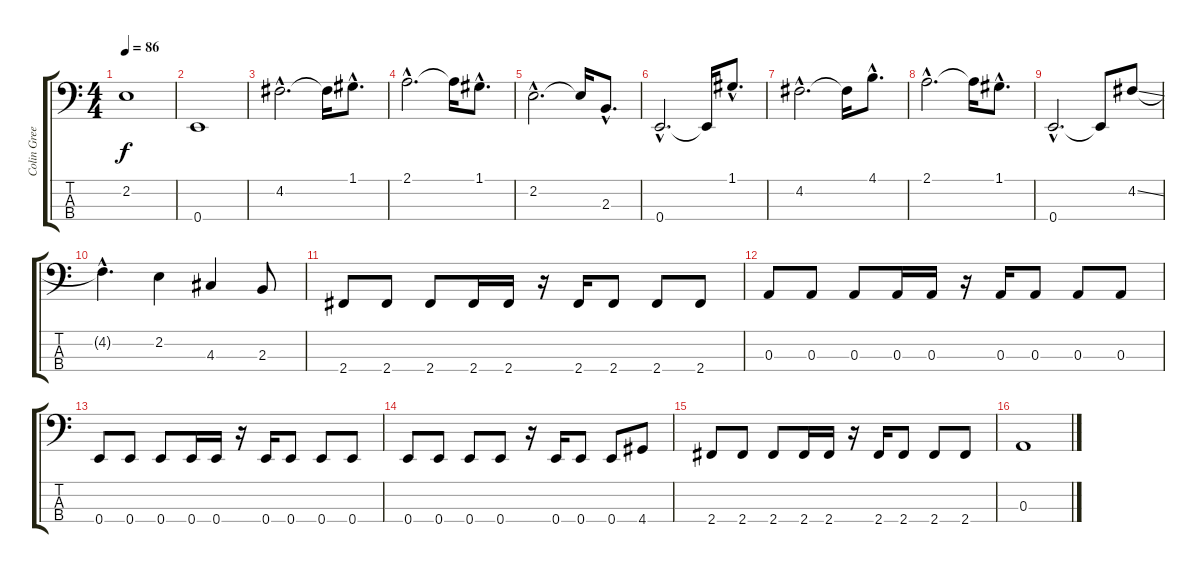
\track ("Colin Greenwood" "Colin Gree") {instrument electricbassfinger}
\staff {score tabs}
\tuning (G2 D2 A1 E1) {hide}
\ts (4 4)
\tempo 86
\clef f4
\ks c
2.2.1{dy f} |
0.4.1 |
4.2{hac}.2{d} 4.2{t}.16 1.1{hac}.8{d} |
2.1{hac}.2{d} 2.1{t}.16 1.1{hac}.8{d} |
2.2{hac}.2{d} 2.2{t}.16 2.3{hac}.8{d} |
0.4{hac}.2{d} 0.4{t}.16 1.1{hac}.8{d} |
4.2{hac}.2{d} 4.2{t}.16 4.1{hac}.8{d} |
2.1{hac}.2{d} 2.1{t}.16 1.1{hac}.8{d} |
0.4{hac}.2{d} 0.4{t}.8 4.2{ss}.8 |
4.2{hac t}.4{d} 2.2.4 4.3.4 2.3.8 |
2.4.8 2.4.8 2.4.8 2.4.16 2.4.16 r.16 2.4.16 2.4.8 2.4.8 2.4.8 |
0.3.8 0.3.8 0.3.8 0.3.16 0.3.16 r.16 0.3.16 0.3.8 0.3.8 0.3.8 |
0.4.8 0.4.8 0.4.8 0.4.16 0.4.16 r.16 0.4.16 0.4.8 0.4.8 0.4.8 |
0.4.8 0.4.8 0.4.8 0.4.8 r.16 0.4.16 0.4.8 0.4.8 4.4.8 |
2.4.8 2.4.8 2.4.8 2.4.16 2.4.16 r.16 2.4.16 2.4.8 2.4.8 2.4.8 |
0.3.1
